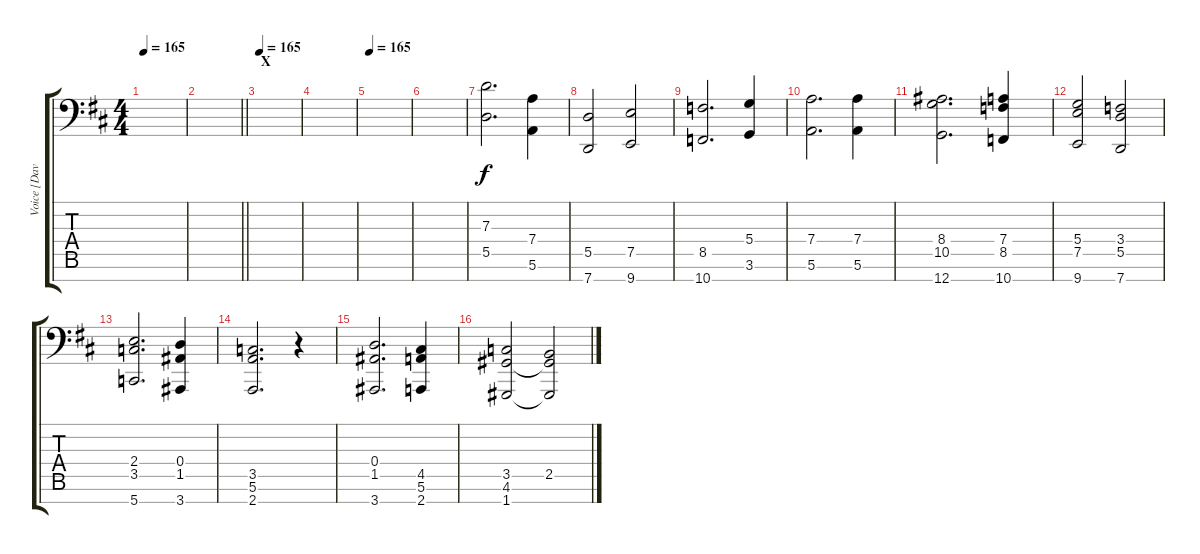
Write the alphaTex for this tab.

\track ("Voice [David Gilmour] / Brass" "Voice [Dav") {instrument lead1square}
\staff {score tabs}
\tuning (E4 B3 G3 D3 A2 E2 G1) {hide}
\ts (4 4)
\tempo 165
\clef f4
\ks d
|
\barLineRight lightlight
|
\section ("" "X")
\tempo 165
|
|
\tempo 165
|
|
(7.3 5.5).2{d volume 16 balance 2 instrument tenorsax} (7.4 5.6).4 |
(5.5 7.7).2 (7.5 9.7).2 |
(8.5 10.7).2{d} (5.4 3.6).4 |
(7.4 5.6).2{d} (7.4 5.6).4 |
(8.4 10.5 12.7).2{d} (7.4 8.5 10.7).4 |
(5.4 7.5 9.7).2 (3.4 5.5 7.7).2 |
(2.4 3.5 5.7).2{d} (0.4 1.5 3.7).4 |
(3.5 5.6 2.7).2{d} r.4 |
(0.4 1.5 3.7).2{d} (4.5 5.6 2.7).4 |
(3.5 4.6 1.7).2 (2.5 4.6{t} 1.7{t}).2
